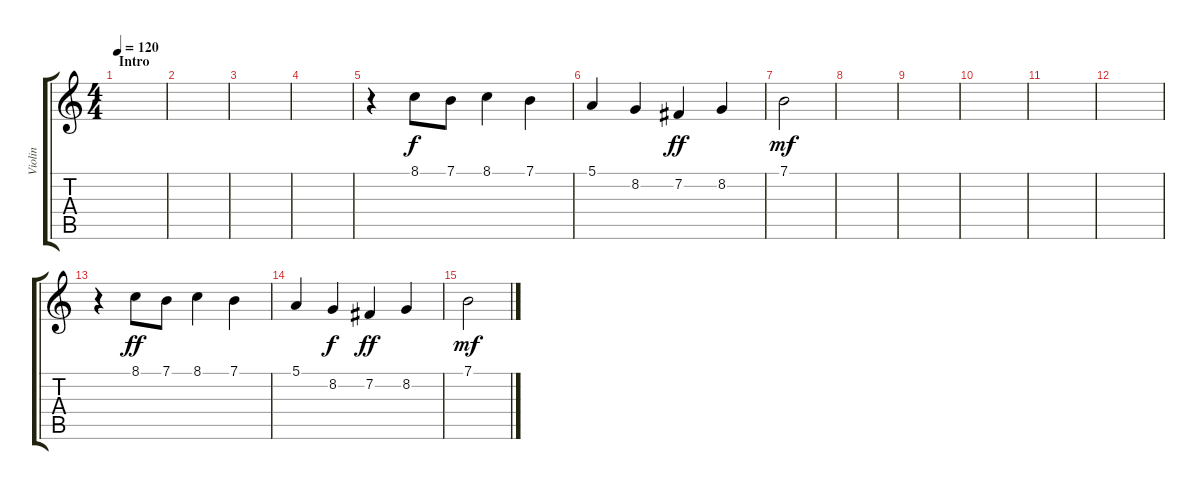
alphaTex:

\track ("Violin" "Violin") {instrument violin}
\staff {score tabs}
\tuning (E4 B3 G3 D3 A2 E2) {hide}
\ts (4 4)
\section ("" "Intro")
\tempo 120
\clef g2
\ks c
|
|
|
|
r.4{volume 8} 8.1.8 7.1.8 8.1.4 7.1.4 |
5.1.4 8.2.4{dy f} 7.2.4{dy ff} 8.2.4 |
7.1.2{dy mf} |
|
|
|
|
|
r.4{volume 8} 8.1.8{dy ff} 7.1.8 8.1.4 7.1.4 |
5.1.4 8.2.4{dy f} 7.2.4{dy ff} 8.2.4 |
7.1.2{dy mf}
